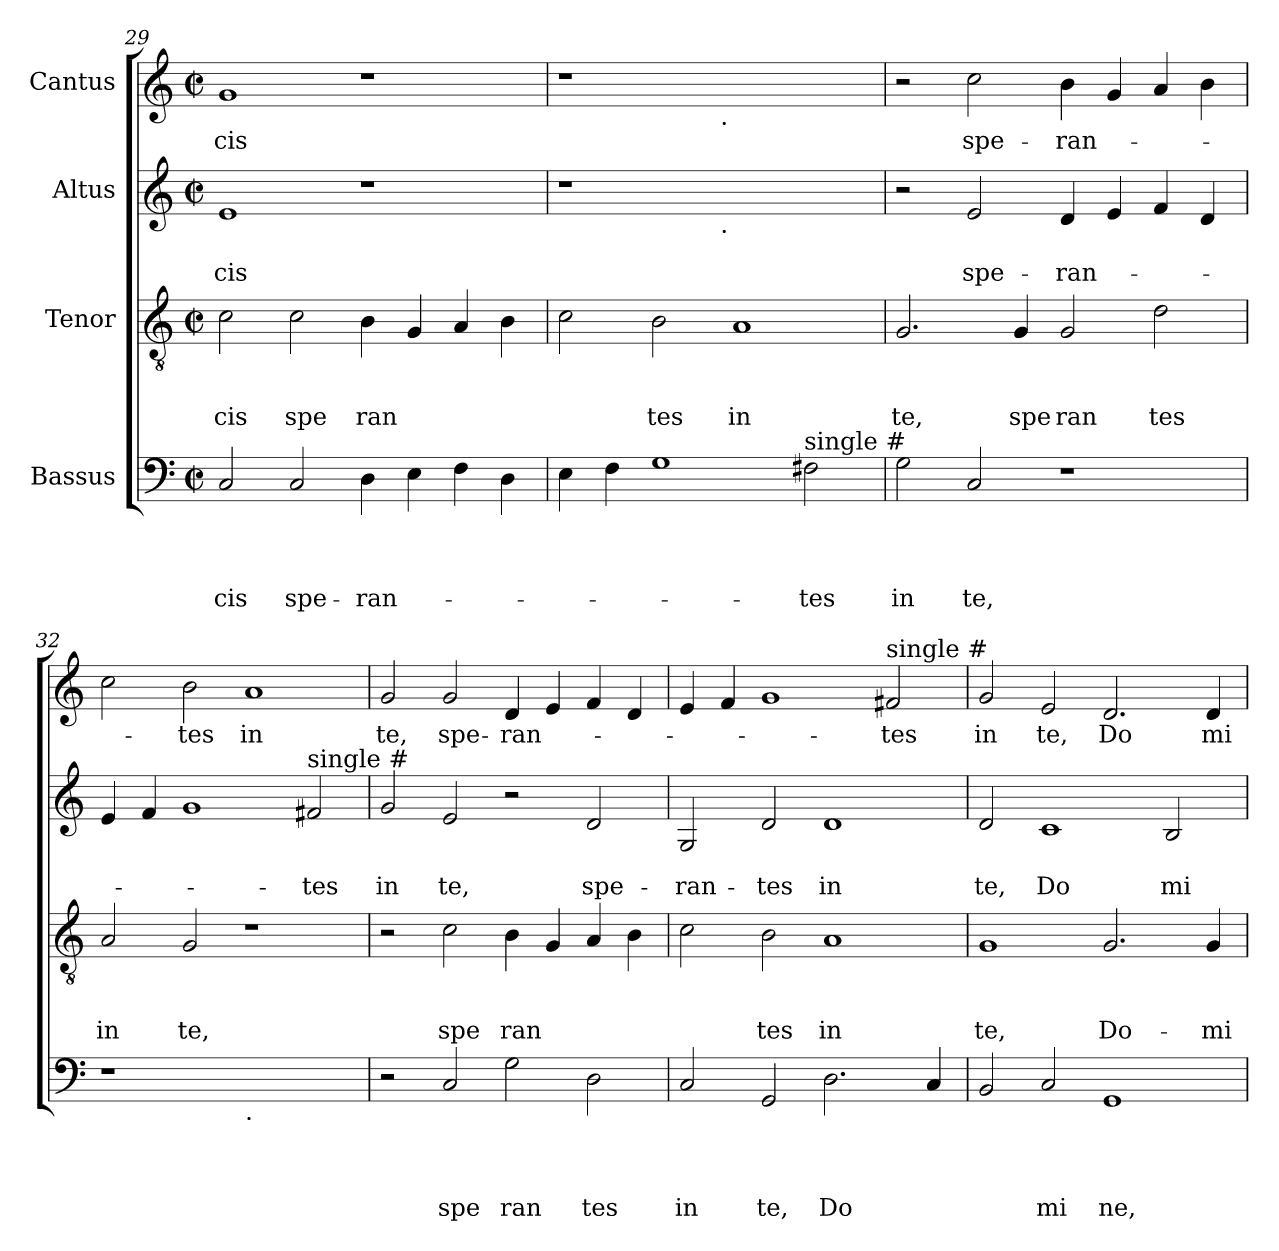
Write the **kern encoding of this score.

**kern	**text	**text	**text	**text	**kern	**text	**text	**text	**kern	**text	**text	**kern	**text
*part4	*part4	*part4	*part4	*part4	*part3	*part3	*part3	*part3	*part2	*part2	*part2	*part1	*part1
*staff4	*staff4	*staff4	*staff4	*staff4	*staff3	*staff3	*staff3	*staff3	*staff2	*staff2	*staff2	*staff1	*staff1
*I"Bassus	*	*	*	*	*I"Tenor	*	*	*	*I"Altus	*	*	*I"Cantus	*
*clefF4	*	*	*	*	*clefGv2	*	*	*	*clefG2	*	*	*clefG2	*
*k[]	*	*	*	*	*k[]	*	*	*	*k[]	*	*	*k[]	*
*C:	*	*	*	*	*C:	*	*	*	*C:	*	*	*C:	*
*M2/2	*	*	*	*	*M2/2	*	*	*	*M2/2	*	*	*M2/2	*
*met(c|)	*	*	*	*	*met(c|)	*	*	*	*met(c|)	*	*	*met(c|)	*
=29	=29	=29	=29	=29	=29	=29	=29	=29	=29	=29	=29	=29	=29
!	!	!	!	!LO:LY:b	!	!	!	!LO:LY:b	!	!	!LO:LY:b	!	!LO:LY:b
2C/	.	.	.	-cis	2c\	.	.	cis	1e	.	cis	1g	-cis
!	!	!	!	!LO:LY:b	!	!	!	!LO:LY:b	!	!	!	!	!
2C/	.	.	.	spe-	2c\	.	.	spe	.	.	.	.	.
!	!	!	!	!LO:LY:b	!	!	!	!LO:LY:b	!	!	!	!	!
4D\	.	.	.	-ran-	4B\	.	.	ran	1r	.	.	1r	.
4E\	.	.	.	.	4G/	.	.	.	.	.	.	.	.
4F\	.	.	.	.	4A/	.	.	.	.	.	.	.	.
4D\	.	.	.	.	4B\	.	.	.	.	.	.	.	.
!!LO:LB:g=z
=30	=30	=30	=30	=30	=30	=30	=30	=30	=30	=30	=30	=30	=30
*	*	*	*	*	*	*	*	*	*^	*	*	*^	*
4E\	.	.	.	.	2c\	.	.	.	1r	2ryy	.	.	1r	2ryy	.
4F\	.	.	.	.	.	.	.	.	.	.	.	.	.	.	.
!	!	!	!	!	!	!	!	!LO:LY:b	!	!	!	!	!	!	!
1G	.	.	.	.	2B\	.	.	tes	.	4...ryy	.	.	.	4...ryy	.
!	!	!	!	!	!	!	!	!	!	!	!	!	!	!LO:TX:b:t=.	!
!	!	!	!	!	!	!	!	!	!	!LO:TX:b:t=.	!	!	!	!	!
.	.	.	.	.	.	.	.	.	.	1ryy	.	.	.	1ryy	.
!	!	!	!	!	!	!	!	!LO:LY:b	!	!	!	!	!	!	!
.	.	.	.	.	1A	.	.	in	1ryy	.	.	.	1ryy	.	.
!LO:TX:a:t=single #	!	!	!	!	!	!	!	!	!	!	!	!	!	!	!
!	!	!	!	!LO:LY:b	!	!	!	!	!	!	!	!	!	!	!
2F#\	.	.	.	-tes	.	.	.	.	.	.	.	.	.	.	.
.	.	.	.	.	.	.	.	.	.	32ryy	.	.	.	32ryy	.
=31	=31	=31	=31	=31	=31	=31	=31	=31	=31	=31	=31	=31	=31	=31	=31
!	!	!	!	!LO:LY:b	!	!	!	!LO:LY:b	!	!	!	!	!	!	!
*	*	*	*	*	*	*	*	*	*v	*v	*	*	*	*	*
*	*	*	*	*	*	*	*	*	*	*	*	*v	*v	*
2G\	.	.	.	in	2.G/	.	.	te,	2r	.	.	2r	.
!	!	!	!	!LO:LY:b	!	!	!	!	!	!	!LO:LY:b	!	!LO:LY:b
2C/	.	.	.	te,	.	.	.	.	2e/	.	spe-	2cc\	spe-
!	!	!	!	!	!	!	!	!LO:LY:b	!	!	!	!	!
.	.	.	.	.	4G/	.	.	spe	.	.	.	.	.
!	!	!	!	!	!	!	!	!LO:LY:b	!	!	!LO:LY:b	!	!LO:LY:b
1r	.	.	.	.	2G/	.	.	ran	4d/	.	-ran-	4b\	-ran-
.	.	.	.	.	.	.	.	.	4e/	.	.	4g/	.
!	!	!	!	!	!	!	!	!LO:LY:b	!	!	!	!	!
.	.	.	.	.	2d\	.	.	tes	4f/	.	.	4a/	.
.	.	.	.	.	.	.	.	.	4d/	.	.	4b\	.
=32	=32	=32	=32	=32	=32	=32	=32	=32	=32	=32	=32	=32	=32
!	!	!	!	!	!	!	!	!LO:LY:b	!	!	!	!	!
1r	.	.	.	.	2A/	.	.	in	4e/	.	.	2cc\	.
.	.	.	.	.	.	.	.	.	4f/	.	.	.	.
!	!	!	!	!	!	!	!	!LO:LY:b	!	!	!	!	!LO:LY:b
.	.	.	.	.	2G/	.	.	te,	1g	.	.	2b\	-tes
!LO:TX:b:t=.	!	!	!	!	!	!	!	!	!	!	!	!	!
!	!	!	!	!	!	!	!	!	!	!	!	!	!LO:LY:b
1ryy	.	.	.	.	1r	.	.	.	.	.	.	1a	in
!	!	!	!	!	!	!	!	!	!LO:TX:a:t=single #	!	!	!	!
!	!	!	!	!	!	!	!	!	!	!	!LO:LY:b	!	!
.	.	.	.	.	.	.	.	.	2f#/	.	-tes	.	.
=33	=33	=33	=33	=33	=33	=33	=33	=33	=33	=33	=33	=33	=33
!	!	!	!	!	!	!	!	!	!	!	!LO:LY:b	!	!LO:LY:b
2r	.	.	.	.	2r	.	.	.	2g/	.	in	2g/	te,
!	!	!	!	!LO:LY:b	!	!	!	!LO:LY:b	!	!	!LO:LY:b	!	!LO:LY:b
2C/	.	.	.	spe	2c\	.	.	spe	2e/	.	te,	2g/	spe-
!	!	!	!	!LO:LY:b	!	!	!	!LO:LY:b	!	!	!	!	!LO:LY:b
2G\	.	.	.	ran	4B\	.	.	ran	2r	.	.	4d/	-ran-
.	.	.	.	.	4G/	.	.	.	.	.	.	4e/	.
!	!	!	!	!LO:LY:b	!	!	!	!	!	!	!LO:LY:b	!	!
2D\	.	.	.	tes	4A/	.	.	.	2d/	.	spe-	4f/	.
.	.	.	.	.	4B\	.	.	.	.	.	.	4d/	.
=34	=34	=34	=34	=34	=34	=34	=34	=34	=34	=34	=34	=34	=34
!	!	!	!	!LO:LY:b	!	!	!	!	!	!	!LO:LY:b	!	!
2C/	.	.	.	in	2c\	.	.	.	2G/	.	-ran-	4e/	.
.	.	.	.	.	.	.	.	.	.	.	.	4f/	.
!	!	!	!	!LO:LY:b	!	!	!	!LO:LY:b	!	!	!LO:LY:b	!	!
2GG/	.	.	.	te,	2B\	.	.	tes	2d/	.	-tes	1g	.
!	!	!	!	!LO:LY:b	!	!	!	!LO:LY:b	!	!	!LO:LY:b	!	!
2.D\	.	.	.	Do	1A	.	.	in	1d	.	in	.	.
!	!	!	!	!	!	!	!	!	!	!	!	!LO:TX:a:t=single #	!
!	!	!	!	!	!	!	!	!	!	!	!	!	!LO:LY:b
.	.	.	.	.	.	.	.	.	.	.	.	2f#/	-tes
4C/	.	.	.	.	.	.	.	.	.	.	.	.	.
!!LO:LB:g=z
=35	=35	=35	=35	=35	=35	=35	=35	=35	=35	=35	=35	=35	=35
!	!	!	!	!	!	!	!	!LO:LY:b	!	!	!LO:LY:b	!	!LO:LY:b
2BB/	.	.	.	.	1G	.	.	te,	2d/	.	te,	2g/	in
!	!	!	!	!LO:LY:b	!	!	!	!	!	!	!LO:LY:b	!	!LO:LY:b
2C/	.	.	.	mi	.	.	.	.	1c	.	Do	2e/	te,
!	!	!	!	!LO:LY:b	!	!	!	!LO:LY:b	!	!	!	!	!LO:LY:b
1GG	.	.	.	ne,	2.G/	.	.	Do-	.	.	.	2.d/	Do
!	!	!	!	!	!	!	!	!	!	!	!LO:LY:b	!	!
.	.	.	.	.	.	.	.	.	2B/	.	mi	.	.
!	!	!	!	!	!	!	!	!LO:LY:b	!	!	!	!	!LO:LY:b
.	.	.	.	.	4G/	.	.	-mi-	.	.	.	4d/	mi
=	=	=	=	=	=	=	=	=	=	=	=	=	=
*-	*-	*-	*-	*-	*-	*-	*-	*-	*-	*-	*-	*-	*-
